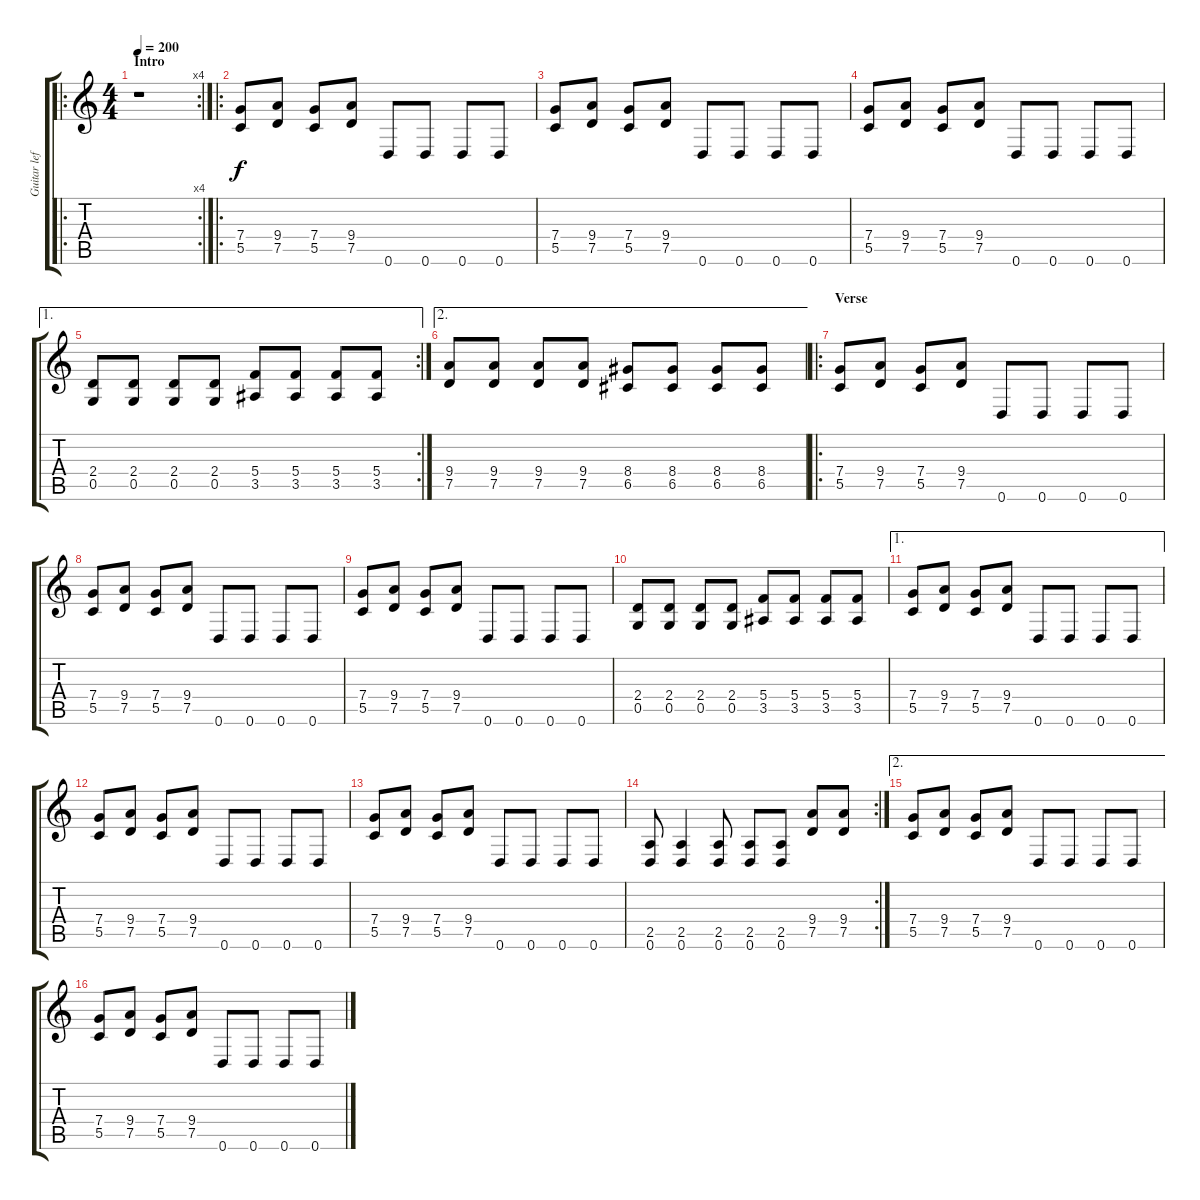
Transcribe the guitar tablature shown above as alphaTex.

\track ("Guitar left" "Guitar lef") {instrument distortionguitar}
\staff {score tabs}
\tuning (D4 A3 F3 C3 G2 D2) {hide}
\ro
\rc 4
\ts (4 4)
\section ("" "Intro")
\tempo 200
\clef g2
\ks c
r.1{dy f instrument distortionguitar} |
\ro
(7.4 5.5).8 (9.4 7.5).8 (7.4 5.5).8 (9.4 7.5).8 0.6.8 0.6.8 0.6.8 0.6.8 |
(7.4 5.5).8 (9.4 7.5).8 (7.4 5.5).8 (9.4 7.5).8 0.6.8 0.6.8 0.6.8 0.6.8 |
(7.4 5.5).8 (9.4 7.5).8 (7.4 5.5).8 (9.4 7.5).8 0.6.8 0.6.8 0.6.8 0.6.8 |
\ae 1
\rc 2
(2.4 0.5).8 (2.4 0.5).8 (2.4 0.5).8 (2.4 0.5).8 (5.4 3.5).8 (5.4 3.5).8 (5.4 3.5).8 (5.4 3.5).8 |
\ae 2
(9.4 7.5).8 (9.4 7.5).8 (9.4 7.5).8 (9.4 7.5).8 (8.4 6.5).8 (8.4 6.5).8 (8.4 6.5).8 (8.4 6.5).8 |
\ro
\section ("" "Verse")
(7.4 5.5).8 (9.4 7.5).8 (7.4 5.5).8 (9.4 7.5).8 0.6.8 0.6.8 0.6.8 0.6.8 |
(7.4 5.5).8 (9.4 7.5).8 (7.4 5.5).8 (9.4 7.5).8 0.6.8 0.6.8 0.6.8 0.6.8 |
(7.4 5.5).8 (9.4 7.5).8 (7.4 5.5).8 (9.4 7.5).8 0.6.8 0.6.8 0.6.8 0.6.8 |
(2.4 0.5).8 (2.4 0.5).8 (2.4 0.5).8 (2.4 0.5).8 (5.4 3.5).8 (5.4 3.5).8 (5.4 3.5).8 (5.4 3.5).8 |
\ae 1
(7.4 5.5).8 (9.4 7.5).8 (7.4 5.5).8 (9.4 7.5).8 0.6.8 0.6.8 0.6.8 0.6.8 |
(7.4 5.5).8 (9.4 7.5).8 (7.4 5.5).8 (9.4 7.5).8 0.6.8 0.6.8 0.6.8 0.6.8 |
(7.4 5.5).8 (9.4 7.5).8 (7.4 5.5).8 (9.4 7.5).8 0.6.8 0.6.8 0.6.8 0.6.8 |
\rc 2
(2.5 0.6).8 (2.5 0.6).4 (2.5 0.6).8 (2.5 0.6).8 (2.5 0.6).8 (9.4 7.5).8 (9.4 7.5).8 |
\ae 2
(7.4 5.5).8 (9.4 7.5).8 (7.4 5.5).8 (9.4 7.5).8 0.6.8 0.6.8 0.6.8 0.6.8 |
(7.4 5.5).8 (9.4 7.5).8 (7.4 5.5).8 (9.4 7.5).8 0.6.8 0.6.8 0.6.8 0.6.8
